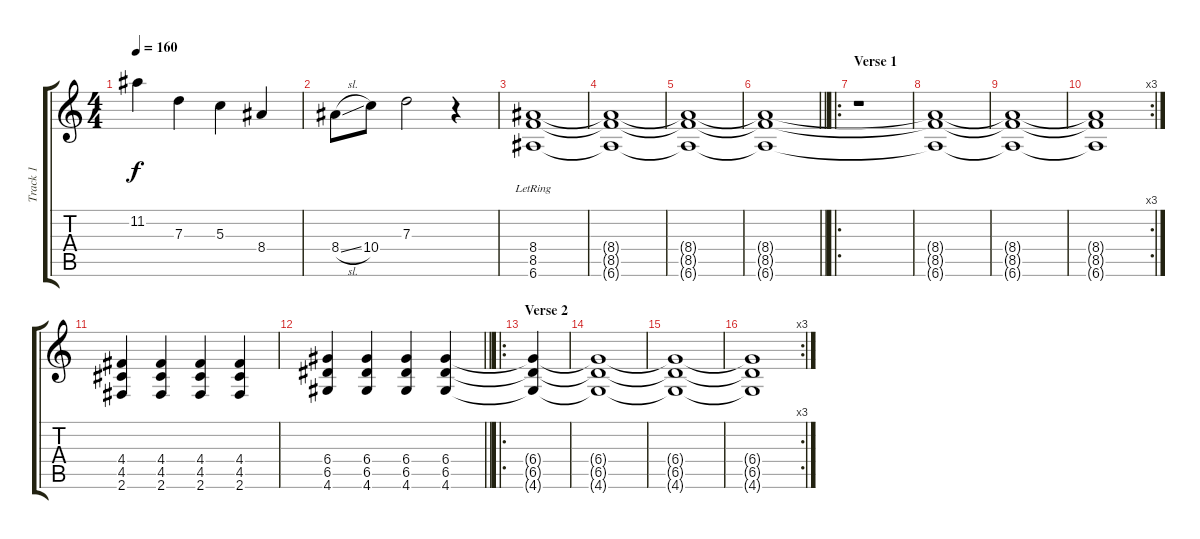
\track ("Track 1" "Track 1") {instrument overdrivenguitar}
\staff {score tabs}
\tuning (E4 B3 G3 D3 A2 E2) {hide}
\ts (4 4)
\tempo 160
\clef g2
\ks c
11.2.4{dy f} 7.3.4 5.3.4 8.4.4 |
8.4{sl}.8 10.4.8 7.3.2 r.4 |
(8.4 8.5 6.6{lr}).1 |
(8.4{t} 8.5{t} 6.6{t}).1 |
(8.4{t} 8.5{t} 6.6{t}).1 |
\barLineRight lightlight
(8.4{t} 8.5{t} 6.6{t}).1 |
\ro
\section ("" "Verse 1")
r.1 |
(8.4{t} 8.5{t} 6.6{t}).1 |
(8.4{t} 8.5{t} 6.6{t}).1 |
\rc 3
(8.4{t} 8.5{t} 6.6{t}).1 |
(4.4 4.5 2.6).4 (4.4 4.5 2.6).4 (4.4 4.5 2.6).4 (4.4 4.5 2.6).4 |
\barLineRight lightlight
(6.4 6.5 4.6).4 (6.4 6.5 4.6).4 (6.4 6.5 4.6).4 (6.4 6.5 4.6).4 |
\ro
\section ("" "Verse 2")
(6.4{t} 6.5{t} 4.6{t}).4 |
(6.4{t} 6.5{t} 4.6{t}).1 |
(6.4{t} 6.5{t} 4.6{t}).1 |
\rc 3
(6.4{t} 6.5{t} 4.6{t}).1
